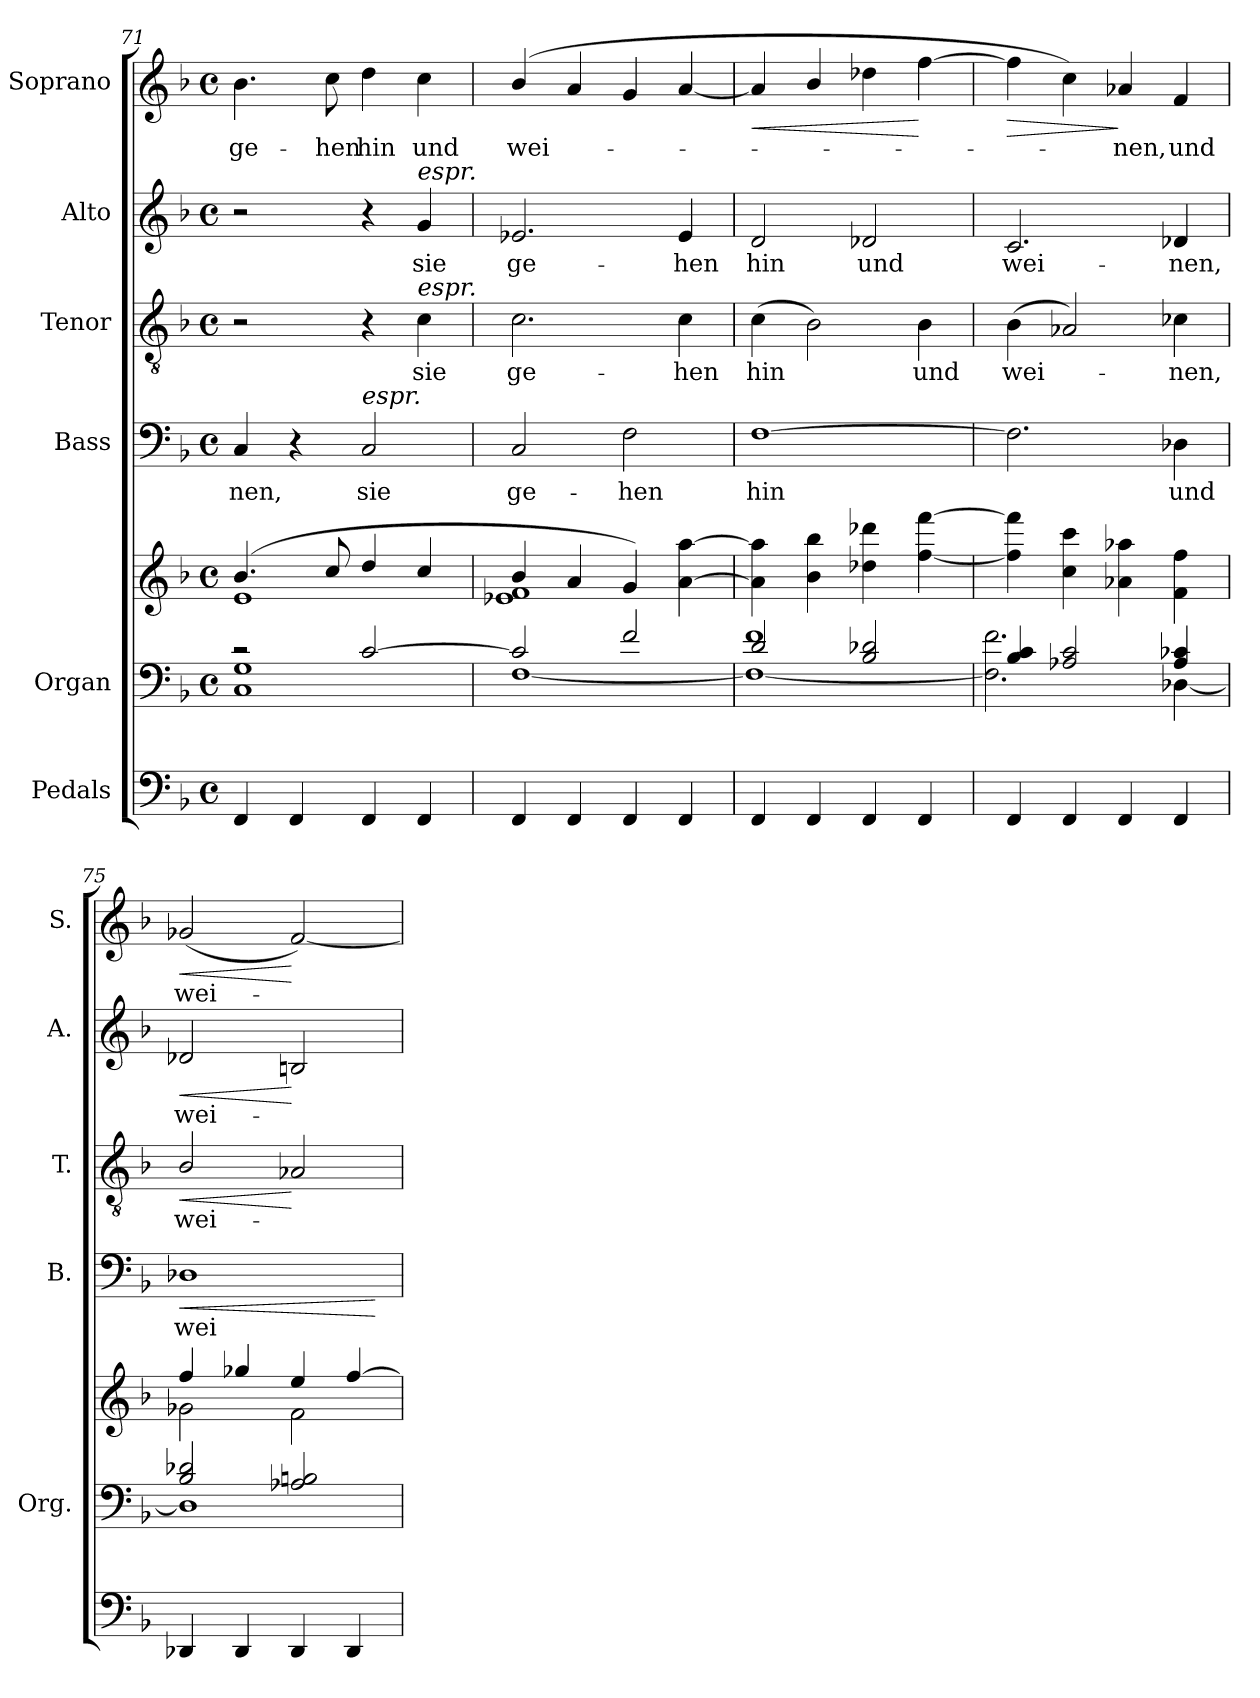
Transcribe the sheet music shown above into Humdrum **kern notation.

**kern	**kern	**kern	**kern	**text	**dynam	**kern	**text	**dynam	**kern	**text	**dynam	**kern	**text	**dynam
*part6	*part5	*part5	*part4	*part4	*part4	*part3	*part3	*part3	*part2	*part2	*part2	*part1	*part1	*part1
*staff7	*staff6	*staff5	*staff4	*staff4	*staff4	*staff3	*staff3	*staff3	*staff2	*staff2	*staff2	*staff1	*staff1	*staff1
*I"Pedals	*I"Organ	*	*I"Bass	*	*	*I"Tenor	*	*	*I"Alto	*	*	*I"Soprano	*	*
*	*I'Org.	*	*I'B.	*	*	*I'T.	*	*	*I'A.	*	*	*I'S.	*	*
*clefF4	*clefF4	*clefG2	*clefF4	*	*	*clefGv2	*	*	*clefG2	*	*	*clefG2	*	*
*	*	*	*	*	*	*ITrd7c12	*	*	*	*	*	*	*	*
*k[b-]	*k[b-]	*k[b-]	*k[b-]	*	*	*k[b-]	*	*	*k[b-]	*	*	*k[b-]	*	*
*F:	*F:	*F:	*F:	*	*	*F:	*	*	*F:	*	*	*F:	*	*
*M4/4	*M4/4	*M4/4	*M4/4	*	*	*M4/4	*	*	*M4/4	*	*	*M4/4	*	*
*met(c)	*met(c)	*met(c)	*met(c)	*	*	*met(c)	*	*	*met(c)	*	*	*met(c)	*	*
=71	=71	=71	=71	=71	=71	=71	=71	=71	=71	=71	=71	=71	=71	=71
*	*^	*^	*	*	*	*	*	*	*	*	*	*	*	*
!	!	!	!	!	!	!LO:LY:b:color=#000000	!	!	!	!	!	!	!	!	!	!
!	!	!	!	!	!	!	!	!	!	!	!	!	!	!	!LO:LY:b:color=#000000	!
4FFi/	2r	1Ci 1Gi	(4.b-i/	1ei	4Ci/	-nen,	.	2r	.	.	2r	.	.	4.b-i\	ge-	.
4FFi/	.	.	.	.	4r	.	.	.	.	.	.	.	.	.	.	.
!	!	!	!	!	!	!	!	!	!	!	!	!	!	!	!LO:LY:b:color=#000000	!
.	.	.	8cci/	.	.	.	.	.	.	.	.	.	.	8cci\	-hen	.
!	!	!	!	!	!	!LO:LY:b:color=#000000	!	!	!	!	!	!	!	!	!	!
!	!	!	!	!	!LO:TX:a:i:t=espr.	!	!	!	!	!	!	!	!	!	!	!
!	!	!	!	!	!	!	!	!	!	!	!	!	!	!	!LO:LY:b:color=#000000	!
4FFi/	[2ci/	.	4ddi/	.	2Ci/	sie	.	4r	.	.	4r	.	.	4ddi\	hin	.
!	!	!	!	!	!	!	!	!	!LO:LY:b:color=#000000	!	!	!	!	!	!	!
!	!	!	!	!	!	!	!	!	!	!	!	!LO:LY:b:color=#000000	!	!	!	!
!	!	!	!	!	!	!	!	!	!	!	!LO:TX:a:i:t=espr.	!	!	!	!	!
!	!	!	!	!	!	!	!	!LO:TX:a:i:t=espr.	!	!	!	!	!	!	!	!
!	!	!	!	!	!	!	!	!	!	!	!	!	!	!	!LO:LY:b:color=#000000	!
4FFi/	.	.	4cci/	.	.	.	.	4Ci\	sie	.	4gi/	sie	.	4cci\	und	.
=72	=72	=72	=72	=72	=72	=72	=72	=72	=72	=72	=72	=72	=72	=72	=72	=72
!	!	!	!	!	!	!LO:LY:b:color=#000000	!	!	!	!	!	!	!	!	!	!
!	!	!	!	!	!	!	!	!	!LO:LY:b:color=#000000	!	!	!	!	!	!	!
!	!	!	!	!	!	!	!	!	!	!	!	!LO:LY:b:color=#000000	!	!	!	!
!	!	!	!	!	!	!	!	!	!	!	!	!	!	!	!LO:LY:b:color=#000000	!
4FFi/	2ci/]	[1Fi	4b-i/	1e-Xi 1fi	2Ci/	ge-	.	2.Ci\	ge-	.	2.e-Xi/	ge-	.	(4b-i/	wei-	.
4FFi/	.	.	4ai/	.	.	.	.	.	.	.	.	.	.	4ai/	.	.
!	!	!	!	!	!	!LO:LY:b:color=#000000	!	!	!	!	!	!	!	!	!	!
4FFi/	2fi/	.	4gi/)	.	2Fi\	-hen	.	.	.	.	.	.	.	4gi/	.	.
!	!	!	!	!	!	!	!	!	!LO:LY:b:color=#000000	!	!	!	!	!	!	!
!	!	!	!	!	!	!	!	!	!	!	!	!LO:LY:b:color=#000000	!	!	!	!
4FFi/	.	.	[4ai\ [4aai	.	.	.	.	4Ci\	-hen	.	4e-i/	-hen	.	[4ai/	.	.
*	*	*	*v	*v	*	*	*	*	*	*	*	*	*	*	*	*
=73	=73	=73	=73	=73	=73	=73	=73	=73	=73	=73	=73	=73	=73	=73	=73
!	!	!	!	!	!LO:LY:b:color=#000000	!	!	!	!	!	!	!	!	!	!
!	!	!	!	!	!	!	!	!LO:LY:b:color=#000000	!	!	!	!	!	!	!
!	!	!	!	!	!	!	!	!	!	!	!LO:LY:b:color=#000000	!	!	!	!LO:HP:b
4FFi/	2di/	1Fi_ 1fi	4ai\] 4aai]	[1Fi	hin	.	(4Ci\	hin	.	2di/	hin	.	4ai/]	.	<
4FFi/	.	.	4b-i\ 4bb-i	.	.	.	2BB-i\)	.	.	.	.	.	4b-i/	.	.
!	!	!	!	!	!	!	!	!	!	!	!LO:LY:b:color=#000000	!	!	!	!
4FFi/	2B-i/ 2d-Xi	.	4dd-Xi\ 4ddd-Xi	.	.	.	.	.	.	2d-Xi/	und	.	4dd-Xi\	.	.
!	!	!	!	!	!	!	!	!LO:LY:b:color=#000000	!	!	!	!	!	!	!
4FFi/	.	.	[4ffi\ [4fffi	.	.	.	4BB-i\	und	.	.	.	.	[4ffi\	.	[
=74	=74	=74	=74	=74	=74	=74	=74	=74	=74	=74	=74	=74	=74	=74	=74
!	!	!	!	!	!	!	!	!LO:LY:b:color=#000000	!	!	!	!	!	!	!
!	!	!	!	!	!	!	!	!	!	!	!LO:LY:b:color=#000000	!	!	!	!LO:HP:b
4FFi/	4B-i/ 4ci	2.Fi\] 2.fi	4ffi\] 4fffi]	2.Fi\]	.	.	(4BB-i\	wei-	.	2.ci/	wei-	.	4ffi\]	.	>
4FFi/	2A-Xi/ 2ci	.	4cci\ 4ccci	.	.	.	2AA-Xi/)	.	.	.	.	.	4cci\)	.	.
!	!	!	!	!	!	!	!	!	!	!	!	!	!	!LO:LY:b:color=#000000	!
4FFi/	.	.	4a-Xi\ 4aa-Xi	.	.	.	.	.	.	.	.	.	4a-Xi/	-nen,	]
!	!	!	!	!	!LO:LY:b:color=#000000	!	!	!	!	!	!	!	!	!	!
!	!	!	!	!	!	!	!	!LO:LY:b:color=#000000	!	!	!	!	!	!	!
!	!	!	!	!	!	!	!	!	!	!	!LO:LY:b:color=#000000	!	!	!	!
!	!	!	!	!	!	!	!	!	!	!	!	!	!	!LO:LY:b:color=#000000	!
4FFi/	4A-i/ 4c-Xi	[4D-Xi\	4fi\ 4ffi	4D-Xi\	und	.	4C-Xi\	-nen,	.	4d-Xi/	-nen,	.	4fi/	und	.
!!LO:LB:g=z
=75	=75	=75	=75	=75	=75	=75	=75	=75	=75	=75	=75	=75	=75	=75	=75
*	*	*	*^	*	*	*	*	*	*	*	*	*	*	*	*
!	!	!	!	!	!	!LO:LY:b:color=#000000	!LO:HP:b	!	!	!	!	!	!	!	!	!
!	!	!	!	!	!	!	!	!	!LO:LY:b:color=#000000	!LO:HP:b	!	!	!	!	!	!
!	!	!	!	!	!	!	!	!	!	!	!	!LO:LY:b:color=#000000	!LO:HP:b	!	!	!
!	!	!	!	!	!	!	!	!	!	!	!	!	!	!	!LO:LY:b:color=#000000	!LO:HP:b
4DD-Xi/	2B-i/ 2d-Xi	1D-i]	4ffi/	2g-Xi\	1D-Xi	wei-	<	2BB-i/	wei-	<	2d-Xi/	wei-	<	(2g-Xi/	wei-	<
4DD-i/	.	.	4gg-Xi/	.	.	.	.	.	.	.	.	.	.	.	.	.
4DD-i/	2A-Xi/ 2Bni	.	4eei/	2fi\	.	.	.	2AA-Xi/	.	[	2Bni/	.	[	[2fi/)	.	[
4DD-i/	.	.	[4ffi/	.	.	.	.	.	.	.	.	.	.	.	.	.
*	*v	*v	*	*	*	*	*	*	*	*	*	*	*	*	*	*
*	*	*v	*v	*	*	*	*	*	*	*	*	*	*	*	*
.	.	.	.	.	[	.	.	.	.	.	.	.	.	.
=	=	=	=	=	=	=	=	=	=	=	=	=	=	=
*-	*-	*-	*-	*-	*-	*-	*-	*-	*-	*-	*-	*-	*-	*-
